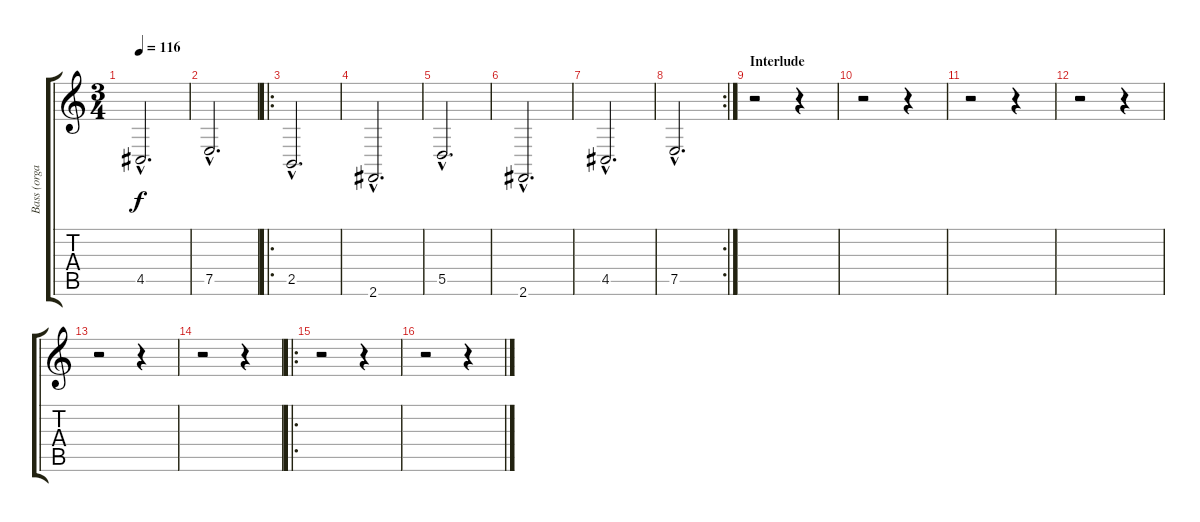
\track ("Bass (organ)" "Bass (orga") {instrument rockorgan}
\staff {score tabs}
\tuning (E4 B3 G3 D3 A2 E2) {hide}
\ts (3 4)
\tempo 116
\clef g2
\ks c
4.5{hac}.2{d dy f} |
7.5{hac}.2{d} |
\ro
2.5{hac}.2{d} |
2.6{hac}.2{d} |
5.5{hac}.2{d} |
2.6{hac}.2{d} |
4.5{hac}.2{d} |
\rc 2
7.5{hac}.2{d} |
\section ("" "Interlude")
r.2 r.4 |
r.2 r.4 |
r.2 r.4 |
r.2 r.4 |
r.2 r.4 |
r.2 r.4 |
\ro
r.2 r.4 |
r.2 r.4
